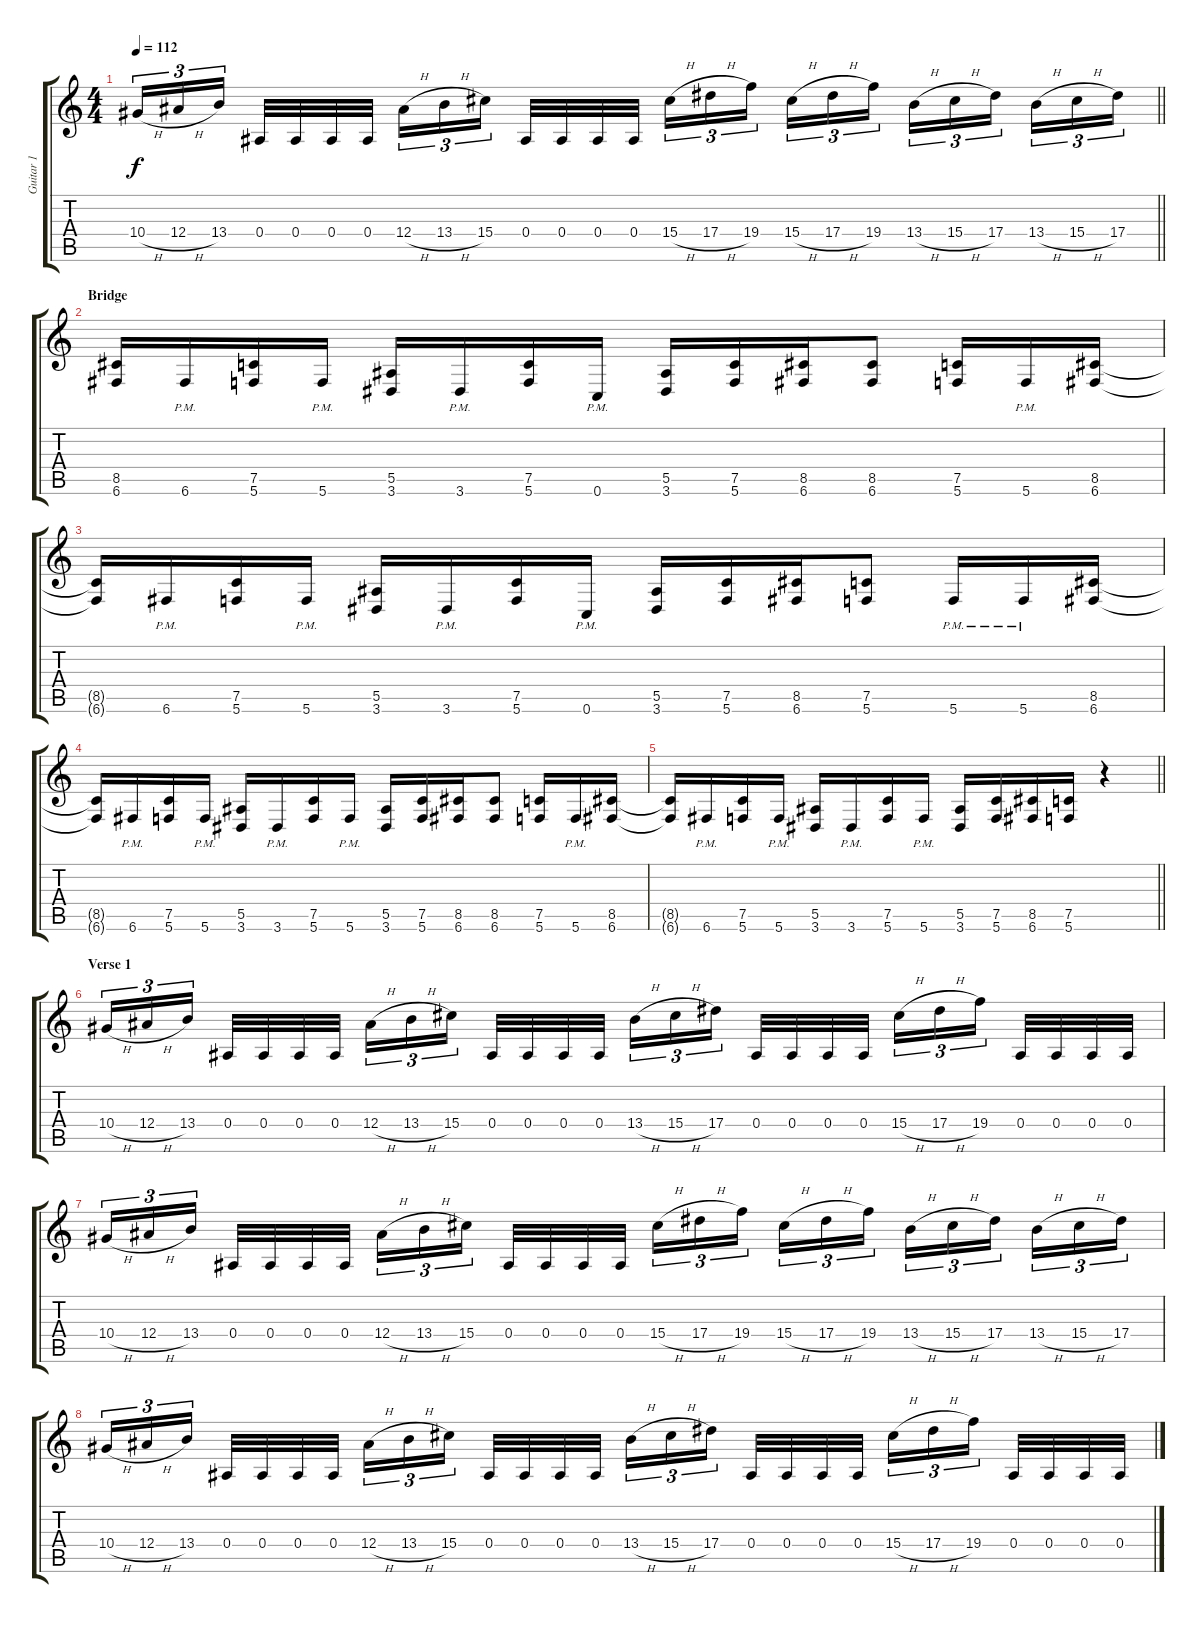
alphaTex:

\track ("Guitar 1" "Guitar 1") {instrument distortionguitar}
\staff {score tabs}
\tuning (C4 G3 Eb3 Bb2 F2 C2) {hide}
\ts (4 4)
\tempo 112
\clef g2
\barLineRight lightlight
\ks c
10.4{h}.16{tu (3 2) dy f} 12.4{h}.16{tu (3 2)} 13.4.16{tu (3 2) beam splitsecondary} 0.4.32 0.4.32 0.4.32 0.4.32 12.4{h}.16{tu (3 2)} 13.4{h}.16{tu (3 2)} 15.4.16{tu (3 2) beam splitsecondary} 0.4.32 0.4.32 0.4.32 0.4.32 15.4{h}.16{tu (3 2)} 17.4{h}.16{tu (3 2)} 19.4.16{tu (3 2) beam splitsecondary} 15.4{h}.16{tu (3 2)} 17.4{h}.16{tu (3 2)} 19.4.16{tu (3 2)} 13.4{h}.16{tu (3 2)} 15.4{h}.16{tu (3 2)} 17.4.16{tu (3 2) beam splitsecondary} 13.4{h}.16{tu (3 2)} 15.4{h}.16{tu (3 2)} 17.4.16{tu (3 2)} |
\section ("" "Bridge")
(8.5 6.6).16 6.6{pm}.16 (7.5 5.6).16 5.6{pm}.16 (5.5 3.6).16 3.6{pm}.16 (7.5 5.6).16 0.6{pm}.16 (5.5 3.6).16 (7.5 5.6).16 (8.5 6.6).16 (8.5 6.6).8 (7.5 5.6).16 5.6{pm}.16 (8.5 6.6).16 |
(8.5{t} 6.6{t}).16 6.6{pm}.16 (7.5 5.6).16 5.6{pm}.16 (5.5 3.6).16 3.6{pm}.16 (7.5 5.6).16 0.6{pm}.16 (5.5 3.6).16 (7.5 5.6).16 (8.5 6.6).16 (7.5 5.6).8 5.6{pm}.16 5.6{pm}.16 (8.5 6.6).16 |
(8.5{t} 6.6{t}).16 6.6{pm}.16 (7.5 5.6).16 5.6{pm}.16 (5.5 3.6).16 3.6{pm}.16 (7.5 5.6).16 5.6{pm}.16 (5.5 3.6).16 (7.5 5.6).16 (8.5 6.6).16 (8.5 6.6).8 (7.5 5.6).16 5.6{pm}.16 (8.5 6.6).16 |
\barLineRight lightlight
(8.5{t} 6.6{t}).16 6.6{pm}.16 (7.5 5.6).16 5.6{pm}.16 (5.5 3.6).16 3.6{pm}.16 (7.5 5.6).16 5.6{pm}.16 (5.5 3.6).16 (7.5 5.6).16 (8.5 6.6).16 (7.5 5.6).16 r.4 |
\section ("" "Verse 1")
10.4{h}.16{tu (3 2)} 12.4{h}.16{tu (3 2)} 13.4.16{tu (3 2) beam splitsecondary} 0.4.32 0.4.32 0.4.32 0.4.32 12.4{h}.16{tu (3 2)} 13.4{h}.16{tu (3 2)} 15.4.16{tu (3 2) beam splitsecondary} 0.4.32 0.4.32 0.4.32 0.4.32 13.4{h}.16{tu (3 2)} 15.4{h}.16{tu (3 2)} 17.4.16{tu (3 2) beam splitsecondary} 0.4.32 0.4.32 0.4.32 0.4.32 15.4{h}.16{tu (3 2)} 17.4{h}.16{tu (3 2)} 19.4.16{tu (3 2) beam splitsecondary} 0.4.32 0.4.32 0.4.32 0.4.32 |
10.4{h}.16{tu (3 2)} 12.4{h}.16{tu (3 2)} 13.4.16{tu (3 2) beam splitsecondary} 0.4.32 0.4.32 0.4.32 0.4.32 12.4{h}.16{tu (3 2)} 13.4{h}.16{tu (3 2)} 15.4.16{tu (3 2) beam splitsecondary} 0.4.32 0.4.32 0.4.32 0.4.32 15.4{h}.16{tu (3 2)} 17.4{h}.16{tu (3 2)} 19.4.16{tu (3 2) beam splitsecondary} 15.4{h}.16{tu (3 2)} 17.4{h}.16{tu (3 2)} 19.4.16{tu (3 2)} 13.4{h}.16{tu (3 2)} 15.4{h}.16{tu (3 2)} 17.4.16{tu (3 2) beam splitsecondary} 13.4{h}.16{tu (3 2)} 15.4{h}.16{tu (3 2)} 17.4.16{tu (3 2)} |
10.4{h}.16{tu (3 2)} 12.4{h}.16{tu (3 2)} 13.4.16{tu (3 2) beam splitsecondary} 0.4.32 0.4.32 0.4.32 0.4.32 12.4{h}.16{tu (3 2)} 13.4{h}.16{tu (3 2)} 15.4.16{tu (3 2) beam splitsecondary} 0.4.32 0.4.32 0.4.32 0.4.32 13.4{h}.16{tu (3 2)} 15.4{h}.16{tu (3 2)} 17.4.16{tu (3 2) beam splitsecondary} 0.4.32 0.4.32 0.4.32 0.4.32 15.4{h}.16{tu (3 2)} 17.4{h}.16{tu (3 2)} 19.4.16{tu (3 2) beam splitsecondary} 0.4.32 0.4.32 0.4.32 0.4.32
